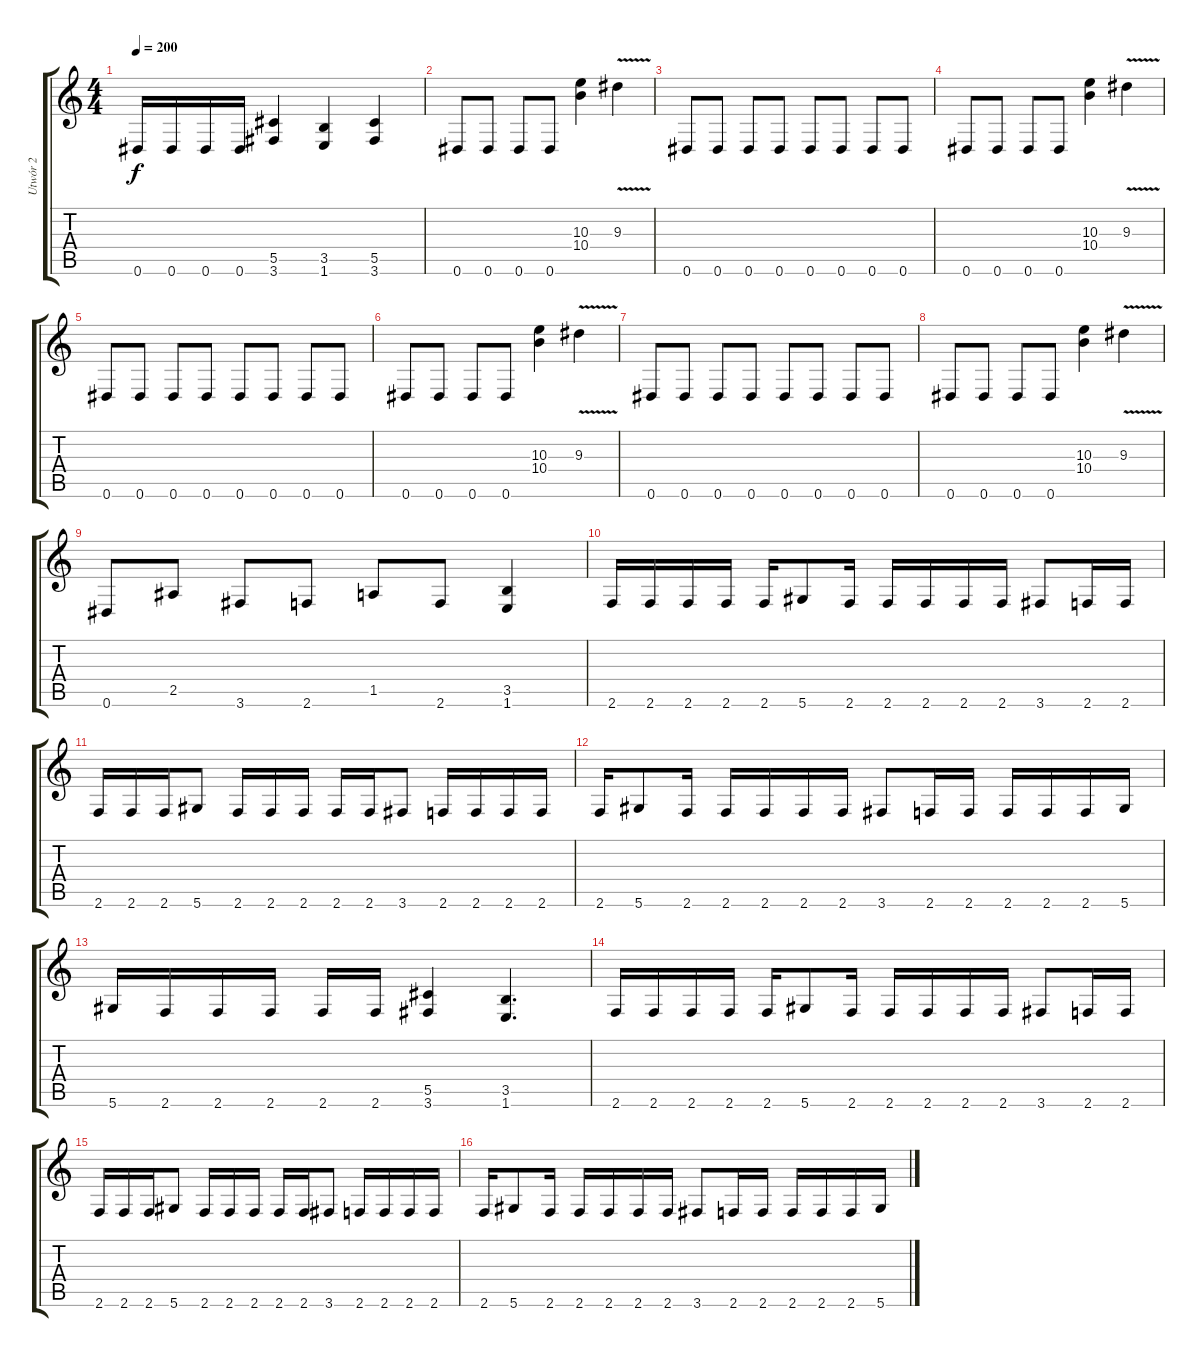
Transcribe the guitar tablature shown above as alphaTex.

\track ("Utwór 2" "Utwór 2") {instrument overdrivenguitar}
\staff {score tabs}
\tuning (Eb4 Bb3 Gb3 Db3 Ab2 Eb2) {hide}
\ts (4 4)
\tempo 200
\clef g2
\ks c
0.6.16{dy f} 0.6.16 0.6.16 0.6.16 (5.5 3.6).4 (3.5 1.6).4 (5.5 3.6).4 |
0.6.8 0.6.8 0.6.8 0.6.8 (10.3 10.4).4 9.3{v}.4 |
0.6.8 0.6.8 0.6.8 0.6.8 0.6.8 0.6.8 0.6.8 0.6.8 |
0.6.8 0.6.8 0.6.8 0.6.8 (10.3 10.4).4 9.3{v}.4 |
0.6.8 0.6.8 0.6.8 0.6.8 0.6.8 0.6.8 0.6.8 0.6.8 |
0.6.8 0.6.8 0.6.8 0.6.8 (10.3 10.4).4 9.3{v}.4 |
0.6.8 0.6.8 0.6.8 0.6.8 0.6.8 0.6.8 0.6.8 0.6.8 |
0.6.8 0.6.8 0.6.8 0.6.8 (10.3 10.4).4 9.3{v}.4 |
0.6.8 2.5.8 3.6.8 2.6.8 1.5.8 2.6.8 (3.5 1.6).4 |
2.6.16 2.6.16 2.6.16 2.6.16 2.6.16 5.6.8 2.6.16 2.6.16 2.6.16 2.6.16 2.6.16 3.6.8 2.6.16 2.6.16 |
2.6.16 2.6.16 2.6.16 5.6.8 2.6.16 2.6.16 2.6.16 2.6.16 2.6.16 3.6.8 2.6.16 2.6.16 2.6.16 2.6.16 |
2.6.16 5.6.8 2.6.16 2.6.16 2.6.16 2.6.16 2.6.16 3.6.8 2.6.16 2.6.16 2.6.16 2.6.16 2.6.16 5.6.16 |
5.6.16 2.6.16 2.6.16 2.6.16 2.6.16 2.6.16 (5.5 3.6).4 (3.5 1.6).4{d} |
2.6.16 2.6.16 2.6.16 2.6.16 2.6.16 5.6.8 2.6.16 2.6.16 2.6.16 2.6.16 2.6.16 3.6.8 2.6.16 2.6.16 |
2.6.16 2.6.16 2.6.16 5.6.8 2.6.16 2.6.16 2.6.16 2.6.16 2.6.16 3.6.8 2.6.16 2.6.16 2.6.16 2.6.16 |
2.6.16 5.6.8 2.6.16 2.6.16 2.6.16 2.6.16 2.6.16 3.6.8 2.6.16 2.6.16 2.6.16 2.6.16 2.6.16 5.6.16
